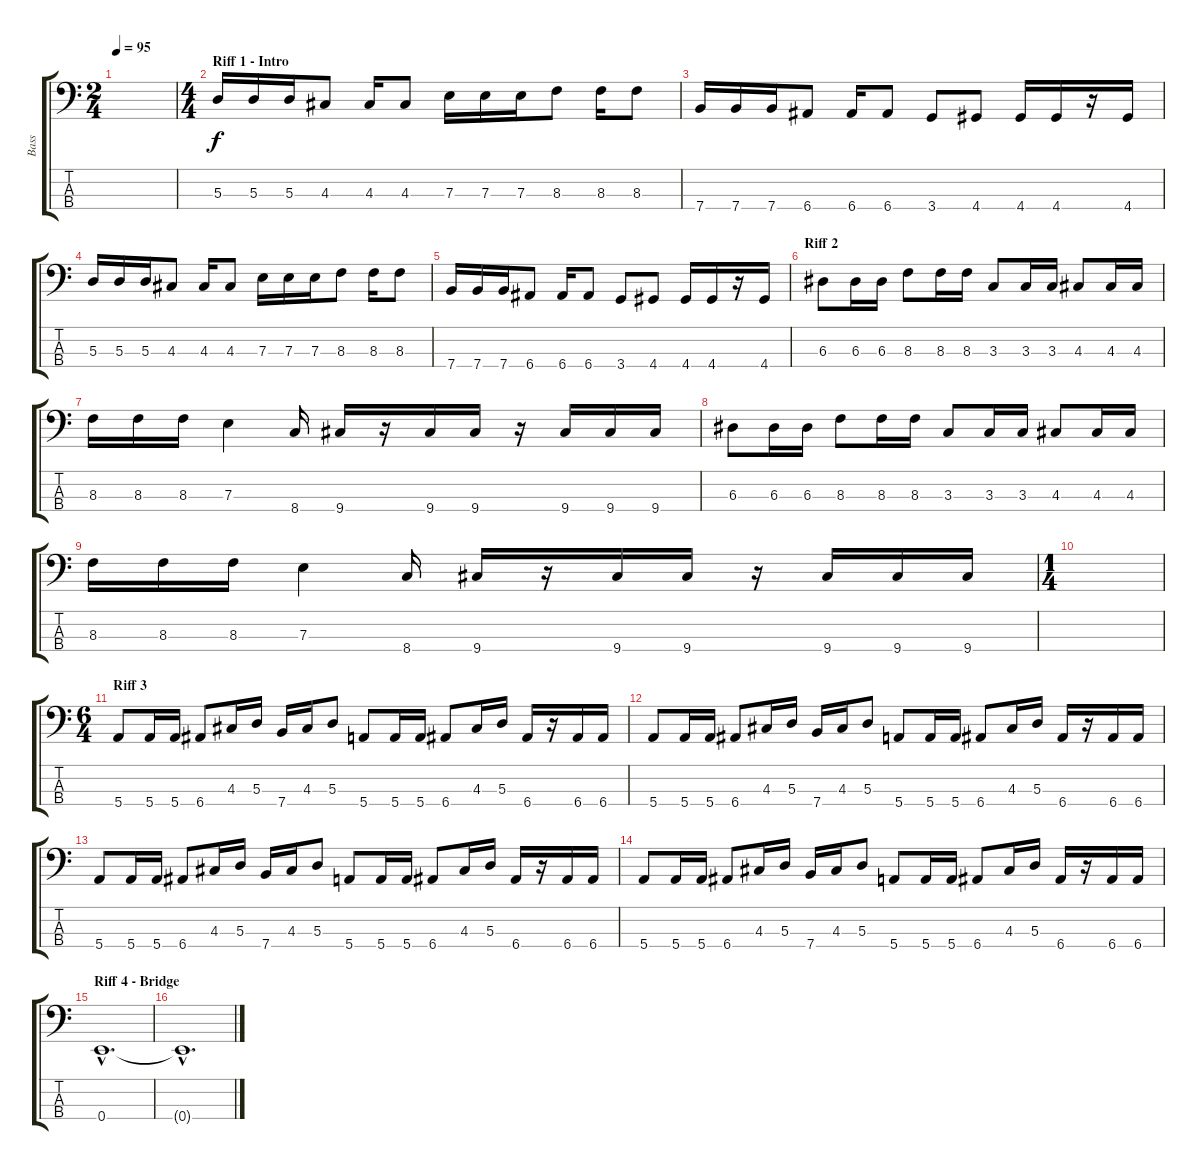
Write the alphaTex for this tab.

\track ("Bass" "Bass") {instrument electricbassfinger}
\staff {score tabs}
\tuning (G2 D2 A1 E1) {hide}
\ts (2 4)
\tempo 95
\clef f4
\ks c
|
\ts (4 4)
\section ("" "Riff 1 - Intro")
5.3.16 5.3.16 5.3.16 4.3.8 4.3.16 4.3.8 7.3.16 7.3.16 7.3.16 8.3.8 8.3.16 8.3.8 |
7.4.16 7.4.16 7.4.16 6.4.8 6.4.16 6.4.8 3.4.8 4.4.8 4.4.16 4.4.16 r.16 4.4.16 |
5.3.16 5.3.16 5.3.16 4.3.8 4.3.16 4.3.8 7.3.16 7.3.16 7.3.16 8.3.8 8.3.16 8.3.8 |
7.4.16 7.4.16 7.4.16 6.4.8 6.4.16 6.4.8 3.4.8 4.4.8 4.4.16 4.4.16 r.16 4.4.16 |
\section ("" "Riff 2")
6.3.8 6.3.16 6.3.16 8.3.8 8.3.16 8.3.16 3.3.8 3.3.16 3.3.16 4.3.8 4.3.16 4.3.16 |
8.3.16 8.3.16 8.3.16 7.3.4 8.4.16 9.4.16 r.16 9.4.16 9.4.16 r.16 9.4.16 9.4.16 9.4.16 |
6.3.8 6.3.16 6.3.16 8.3.8 8.3.16 8.3.16 3.3.8 3.3.16 3.3.16 4.3.8 4.3.16 4.3.16 |
8.3.16 8.3.16 8.3.16 7.3.4 8.4.16 9.4.16 r.16 9.4.16 9.4.16 r.16 9.4.16 9.4.16 9.4.16 |
\ts (1 4)
|
\ts (6 4)
\section ("" "Riff 3")
5.4.8 5.4.16 5.4.16 6.4.8 4.3.16 5.3.16 7.4.16 4.3.16 5.3.8 5.4.8 5.4.16 5.4.16 6.4.8 4.3.16 5.3.16 6.4.16 r.16 6.4.16 6.4.16 |
5.4.8 5.4.16 5.4.16 6.4.8 4.3.16 5.3.16 7.4.16 4.3.16 5.3.8 5.4.8 5.4.16 5.4.16 6.4.8 4.3.16 5.3.16 6.4.16 r.16 6.4.16 6.4.16 |
5.4.8 5.4.16 5.4.16 6.4.8 4.3.16 5.3.16 7.4.16 4.3.16 5.3.8 5.4.8 5.4.16 5.4.16 6.4.8 4.3.16 5.3.16 6.4.16 r.16 6.4.16 6.4.16 |
5.4.8 5.4.16 5.4.16 6.4.8 4.3.16 5.3.16 7.4.16 4.3.16 5.3.8 5.4.8 5.4.16 5.4.16 6.4.8 4.3.16 5.3.16 6.4.16 r.16 6.4.16 6.4.16 |
\section ("" "Riff 4 - Bridge")
0.4{hac}.1{d} |
0.4{hac t}.1{d}
